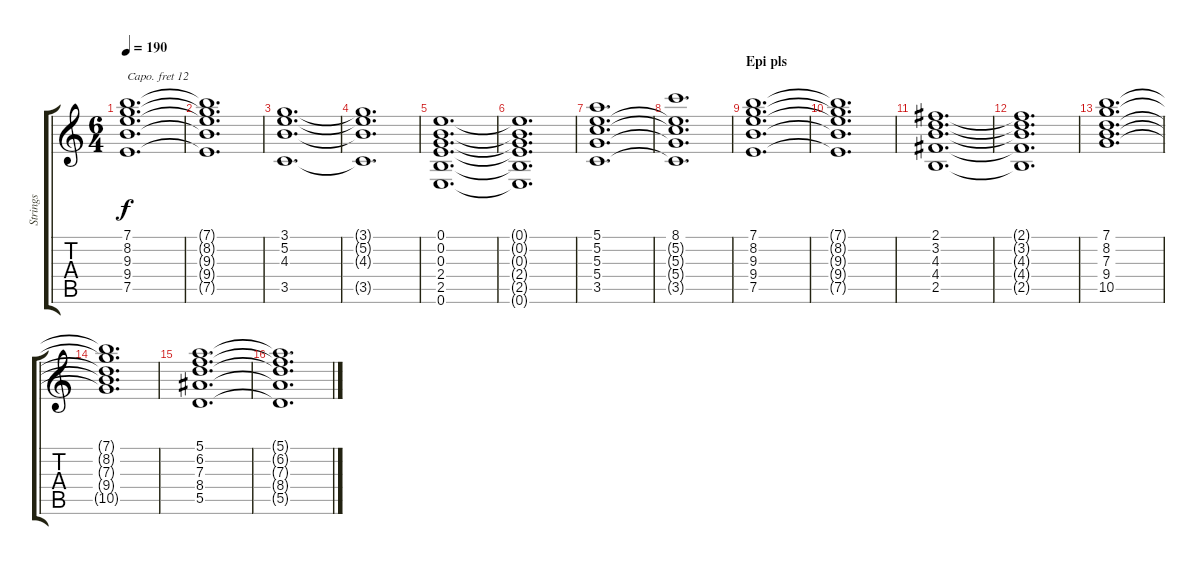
\track ("Strings" "Strings") {instrument stringensemble2}
\staff {score tabs}
\capo 12
\tuning (E4 B3 G3 D3 A2 E2) {hide}
\ts (6 4)
\tempo 190
\clef g2
\ks c
(7.1 8.2 9.3 9.4 7.5).1{d dy f} |
(7.1{t} 8.2{t} 9.3{t} 9.4{t} 7.5{t}).1{d} |
(3.1 5.2 4.3 3.5).1{d} |
(3.1{t} 5.2{t} 4.3{t} 3.5{t}).1{d} |
(0.1 0.2 0.3 2.4 2.5 0.6).1{d} |
(0.1{t} 0.2{t} 0.3{t} 2.4{t} 2.5{t} 0.6{t}).1{d} |
(5.1 5.2 5.3 5.4 3.5).1{d} |
(8.1 5.2{t} 5.3{t} 5.4{t} 3.5{t}).1{d} |
\section ("" "Epi pls")
(7.1 8.2 9.3 9.4 7.5).1{d} |
(7.1{t} 8.2{t} 9.3{t} 9.4{t} 7.5{t}).1{d} |
(2.1 3.2 4.3 4.4 2.5).1{d} |
(2.1{t} 3.2{t} 4.3{t} 4.4{t} 2.5{t}).1{d} |
(7.1 8.2 7.3 9.4 10.5).1{d} |
(7.1{t} 8.2{t} 7.3{t} 9.4{t} 10.5{t}).1{d} |
(5.1 6.2 7.3 8.4 5.5).1{d} |
(5.1{t} 6.2{t} 7.3{t} 8.4{t} 5.5{t}).1{d}
